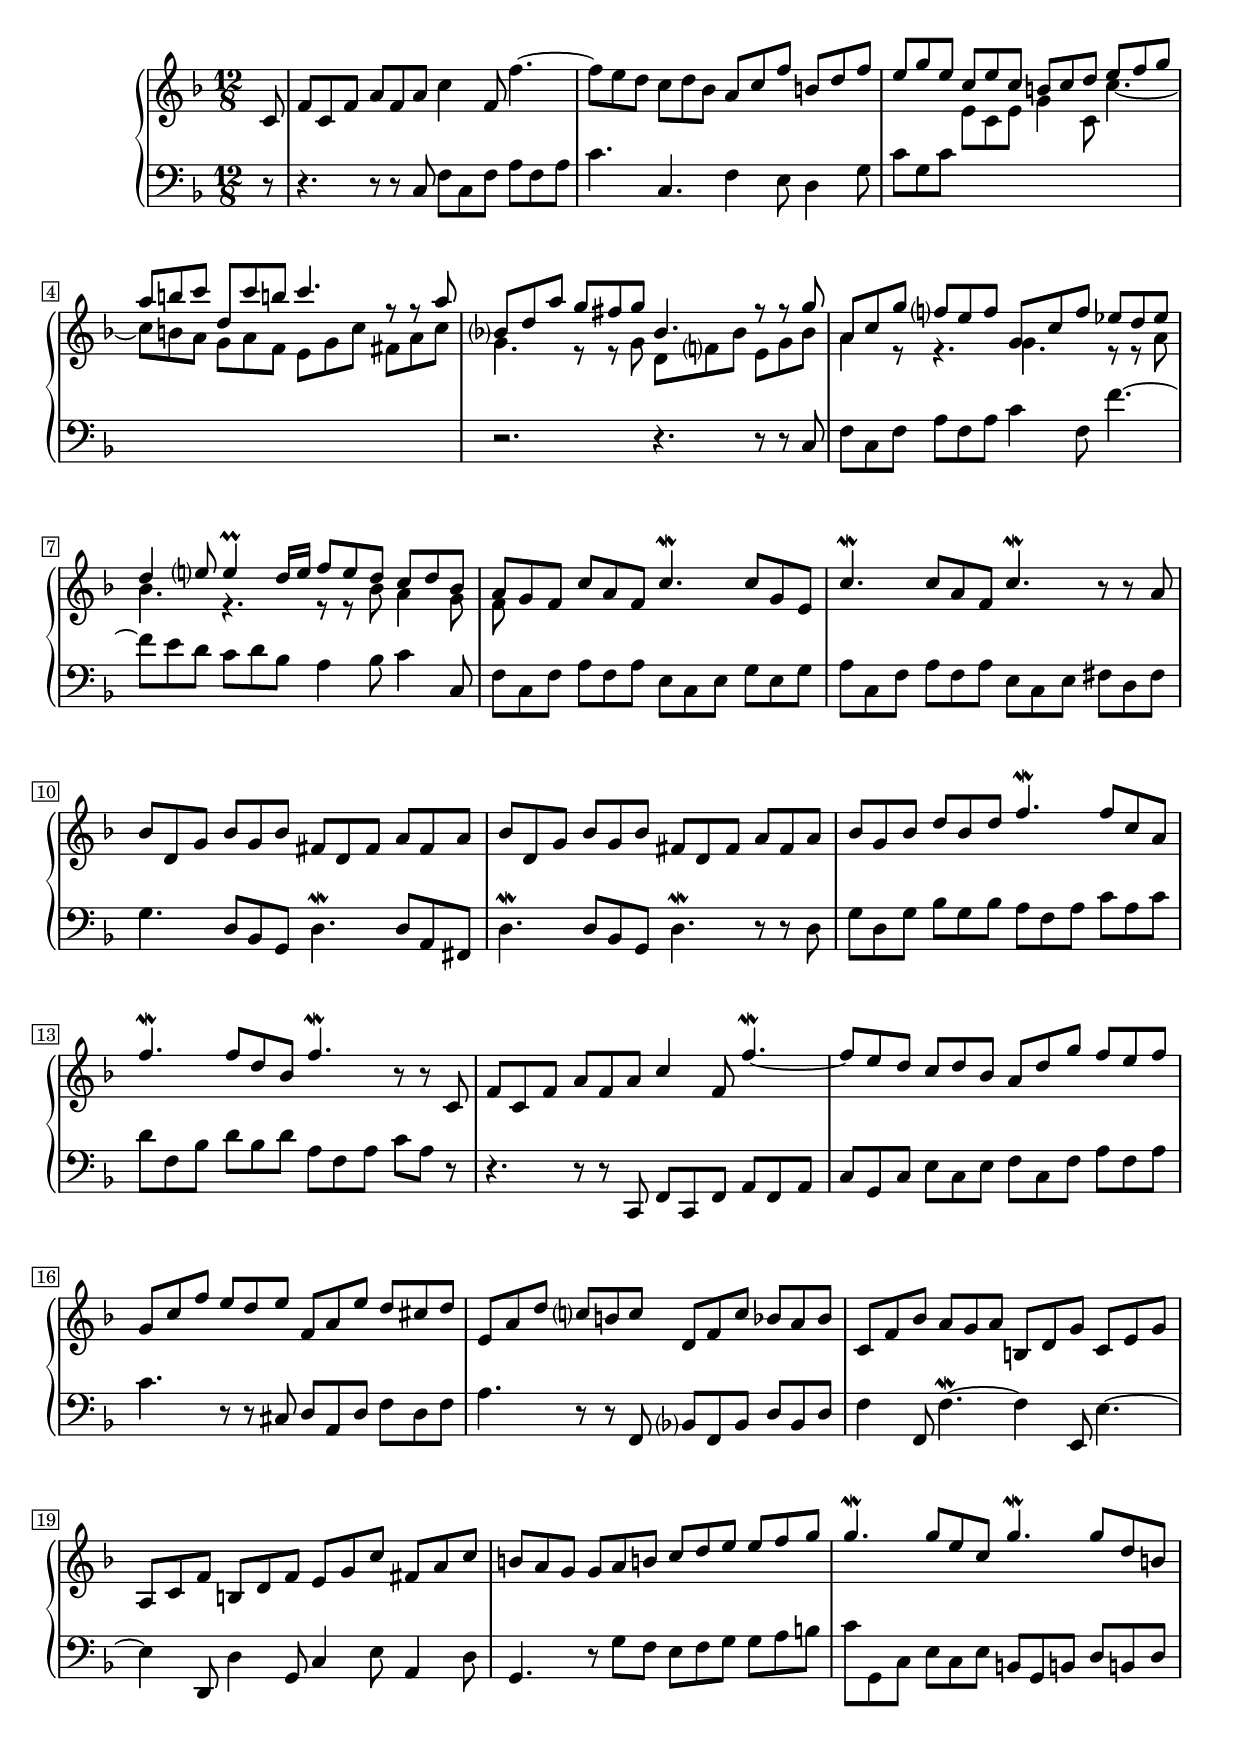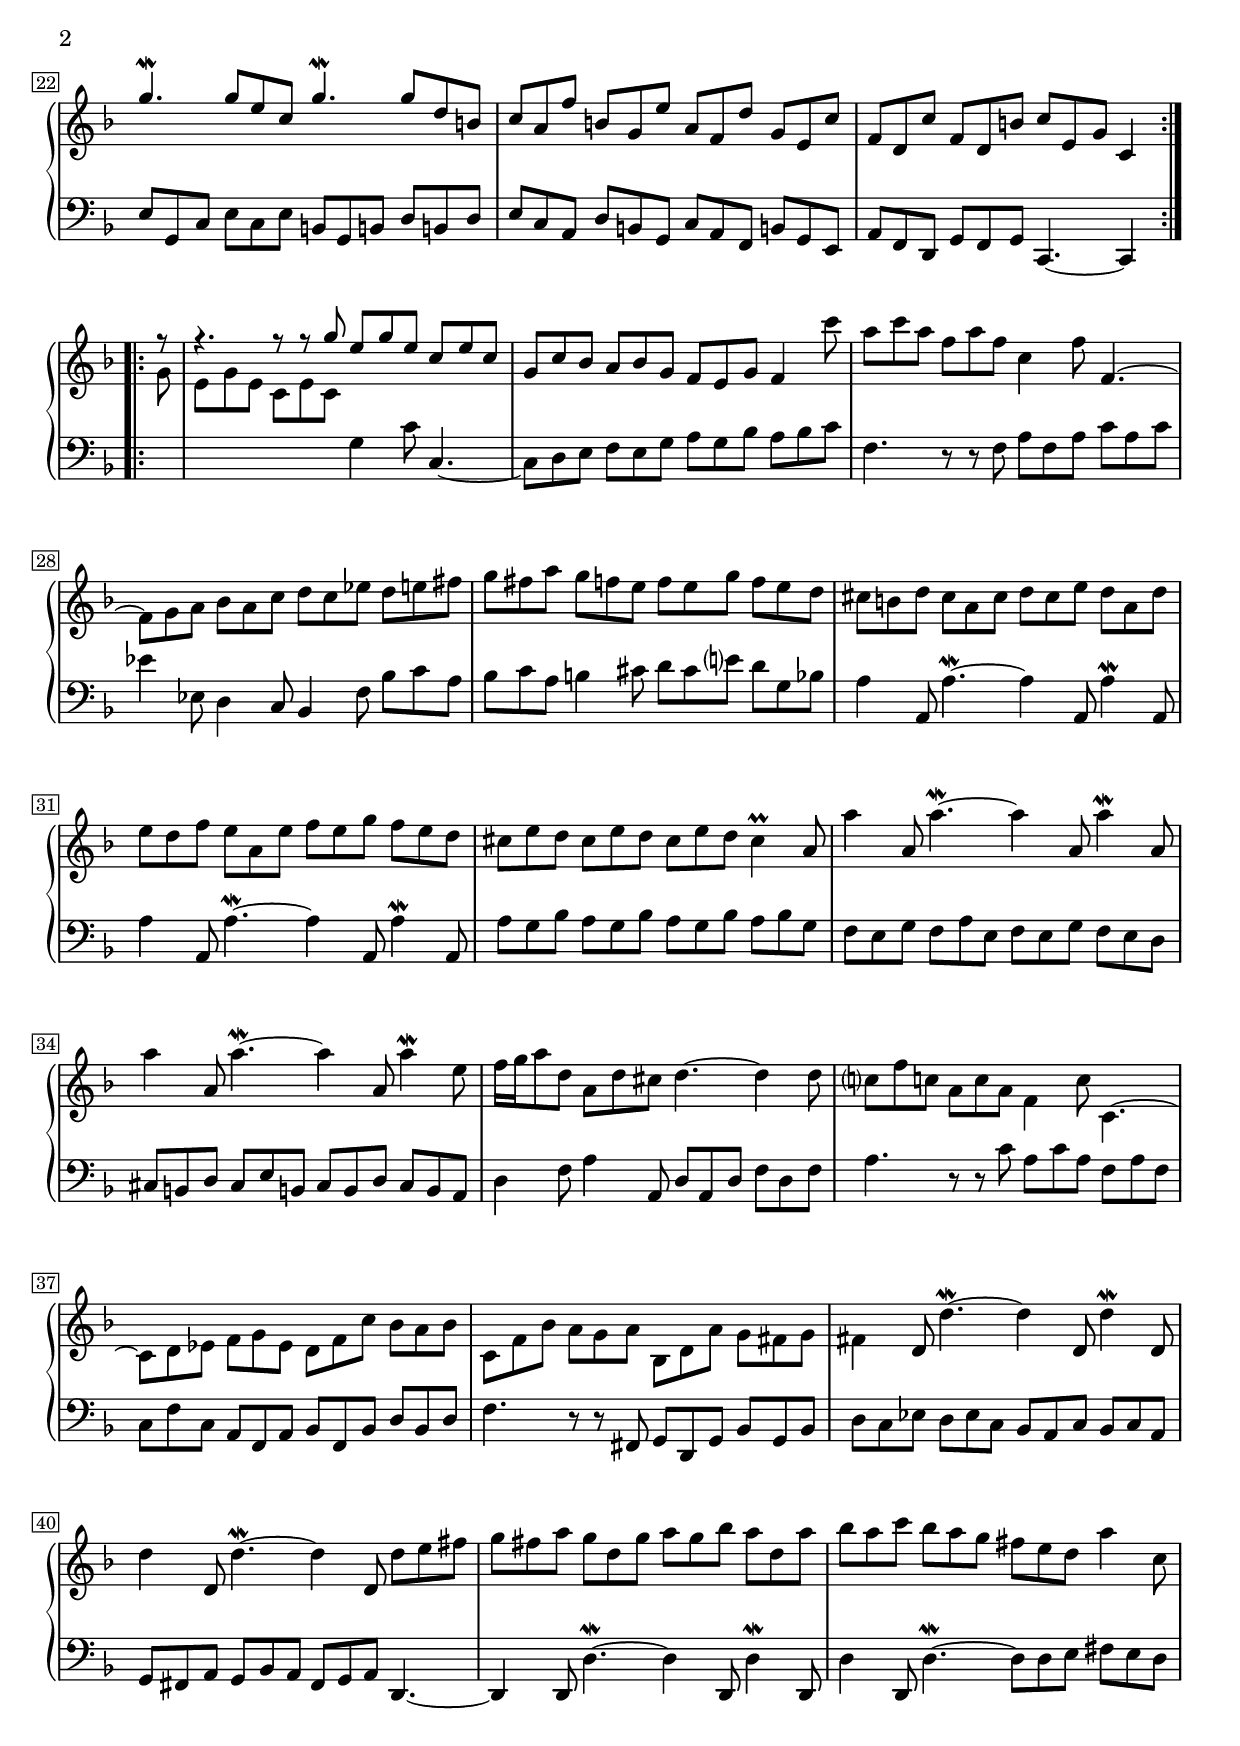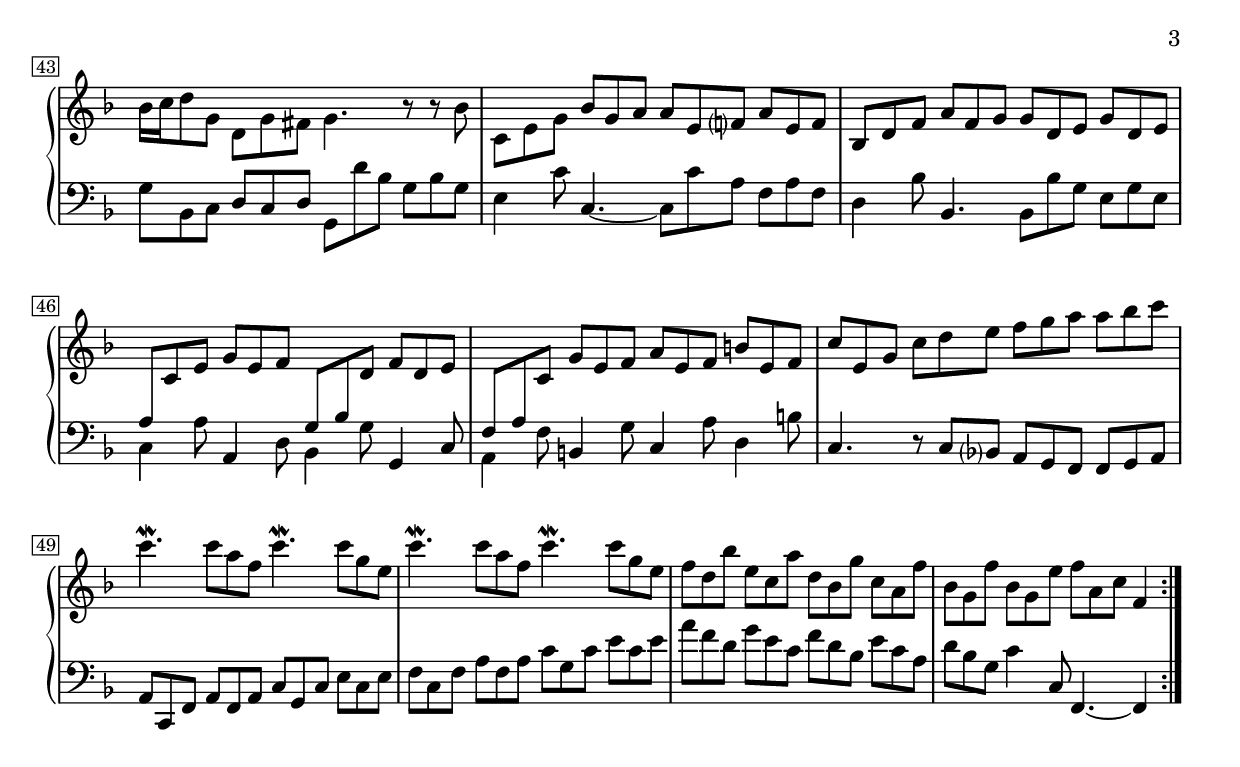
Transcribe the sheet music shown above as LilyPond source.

Global = {
  \key f \major
  \time 12/8
  \include "../global.ly"
}

Upper = \relative c'' {
  \clef treble
  \Global
  \partial 8
  \repeat volta 2 {
    c,8
  | f8 c f  a f a  c4 f,8  f'4.~
  | f8 e d  c d bes  { \stemUp a c f  b,! d f }
  | e8 g e << { c8 e c  b! c d  e f g } \\ {  e,8 c e  g4 c,8  c'4.~ } >>
  | << { a'8 b! c  d, c' b!  c4.  r8 r8 a8 } \\ { c,8 b! a  g a f  e g c  fis, a c } >>
  %5
  | << { bes8 d a'  g fis g  bes,4.  r8 r8 g' } \\ { g,4.  r8 r8 g8  d f! bes  e, g bes } >>
  | << { a8 c g'  f e f  g, c f  ees d ees } \\ { a,4 r8  r4.  g4.  r8 r8 a } >>
  | << { d4 e!8  e4\prall d16 e  f8 e d  c d bes } \\ { bes4.  r4.  r8 r8 bes  a4 g8 } >>
  | << { a8 g f  c' a f  c'4.\mordent  c8 g e } \\ { f8 } >>
  | c'4.\mordent  c8 a f  c'4.\mordent  r8 r8 a
  %10
  | bes d, g  bes g bes  fis d fis  a fis a
  | bes d, g  bes g bes  fis d fis  a fis a
  | bes g bes  d bes d  f4.\mordent  f8 c a
  | f'4.\mordent  f8 d bes  f'4.\mordent  r8 r8 c,8
  | f8 c f  a f a  c4 f,8  f'4.\mordent~
  % 15
  | f8 e d  c d bes  a d g  f e f
  | g,8 c f  e d e  f, a e'  d cis d
  | e,8 a d  c! b! c  d, f c'  bes a bes
  | c, f bes  a g a  b,! d g  c, e g
  | a,8 c f  b,! d f  e g c  fis, a c
  %20
  | b! a g  g a b!  c d e  e f g
  | g4.\mordent  g8 e c  g'4.\mordent  g8 d b!
  | g'4.\mordent  g8 e c  g'4.\mordent  g8 d b!
  | c8 a f'  b,! g e'  a, f d'  g, e c'
  | f,8 d c'  f, d b'!  c e, g  c,4
  }
  \break
  \repeat volta 2 {
    << r8 \\ g'8 >>
  %25
  | << { r4.  r8 r8 g' } \\ { e, g e  c e c } >>  e' g e  c e c
  | g8 c bes  a bes g  f e g  f4 \once \stemDown c''8
  | { \stemDown a8 c a  f a f  c4 f8 }  \once \stemUp f,4.~
  | f8 g a  bes a c  d c ees  d e! fis
  | g8 fis a  g f! e  f e g f e d
  %30
  | cis8 b! d  cis a cis  d cis e  d a d
  | e8 d f  e a, e'  f e g  f e d
  | cis8 e d  cis e d  cis e d  cis4\prall \once \stemUp a8
  | a'4 \once \stemUp a,8  a'4.~\mordent  a4 \once \stemUp a,8  a'4\mordent \once \stemUp a,8
  | a'4 \once \stemUp a,8  a'4.~\mordent  a4 \once \stemUp a,8  a'4\mordent e8
  %35
  | f16 g a8 d,  a d cis  d4.~  d4 d8
  | c!8 f c!  a c a  f4 c'8  c,4.~
  | c8 d ees  f g ees  d f c'  bes a bes
  | c,8 f bes  a g a  bes, d a'  g fis g
  | fis4 \once \stemUp d8  d'4.~\mordent  d4 \once \stemUp d,8  d'4\mordent \once \stemUp d,8
  %40
  | d'4 \once \stemUp d,8  d'4.~\mordent  d4 \once \stemUp d,8  d'8 e fis
  | g8 fis a  g d g  a g bes  a d, a'
  | bes8 a c  bes a g  fis e d  a'4 c,8
  | bes16 c d8 g,  d8 g fis  g4.  r8 r8 bes
  | c,8 e g  { \stemUp bes g a }  a e f  a e f
  %45
  | bes,8 d f  a f g  g d e  g d e
  | \override Stem.details.beamed-lengths = #'(7)
    \change Staff = "lower" { \stemUp a,8 }
    \revert Stem.details.beamed-lengths
    \change Staff = "upper" { c e  g e f }
    \change Staff = "lower" { g, bes }
    \change Staff = "upper" { d f d e }
  | \change Staff = "lower" { f,8 a }
    \change Staff = "upper" { c  g' e f  a e f  b! e, f }
  | c'8 e, g  { \stemDown c d e  f g a  a bes c }
  | c4.\mordent  c8 a f  c'4.\mordent  c8 g e
  %50
  | c'4.\mordent  c8 a f  c'4.\mordent  c8 g e
  | f8 d bes'  e, c a'  d, bes g'  c, a f'
  | bes, g f'  bes, g e'  f a, c  \once \stemUp f,4
  }
  \fine

% la si do re mi fa sol
%  a b  c  d  e  f  g
}

Lower = \relative c {
  \clef bass
  \Global
  \partial 8
  \repeat volta 2 {
    r8
  | r4.  r8 r8 c  f c f  a f a
  | c4.  c,4.  f4 e8  d4 g8
  | c8 g c  s4.  s4.  s4.
  | s4. s4. s4. s4.
  %5
  | r2. r4. r8 r8 c,8
  | f8 c f  a f a  c4 f,8  f'4.~
  | f8 e d  c d bes  a4 bes8  c4 c,8
  | f c f  a f a  e c e  g e g
  | a c, f  a f a  e c e fis d fis
  %10
  | g4.  d8 bes g  d'4.\mordent  d8 a fis
  | d'4.\mordent  d8 bes g  d'4.\mordent  r8 r8 d8
  | g8 d g  bes g bes  a f a  c a c
  | d8 f, bes  d bes d  a f a  c a r8
  | r4.  r8 r8 c,,  f c f  a f a
  %15
  | c g c  e c e  f c f  a f a
  | c4.  r8 r8 cis,8  d a d  f d f
  | a4.  r8 r8 f,8  bes f bes  d bes d
  | f4 f,8  f'4.\mordent~  f4 e,8  e'4.~
  | e4 d,8  d'4 g,8  c4 e8  a,4 d8
  %20
  | g,4.  r8 g'8 f  e f g  g a b!
  | c8 g, c  e c e  b! g b!  d b! d
  | e8 g, c  e c e  b! g b!  d b! d
  | e8 c a  d b! g  c a f  b! g e
  | a8 f d  g f g c,4.~ c4
  }
  \break
  \repeat volta 2 {
    s8
  %25
  | s4.  s4.  g''4 c8  c,4.~
  | c8 d e  f e g  a g bes  a bes c
  | f,4.  r8 r8 f8  a f a  c a c
  | ees4 ees,8  d4 c8  bes4 f'8  bes c a
  | bes c a  b!4 cis8  d8 cis e  d g, bes
  %30
  | a4 a,8  a'4.\mordent~  a4 a,8  a'4\mordent a,8
  | a'4 a,8  a'4.\mordent~  a4 a,8  a'4\mordent a,8
  | a'8 g bes  a g bes  a g bes a bes g
  | f8 e g  f a e  f e g  f e d
  | cis8 b! d  cis e b!  cis b d  cis b a
  %35
  | d4 f8  a4 a,8  d8 a d  f d f
  | a4.  r8 r8 c8  a8 c a  f a f
  | c8 f c  a f a  bes f bes  d bes d
  | f4.  r8 r8 fis,  g d g  bes g bes
  | d c ees  d ees c  bes a c  bes c a
  %40
  | g fis a  g bes a  fis g a  d,4.~
  | d4 d8  d'4.\mordent~  d4 d,8  d'4\mordent d,8
  | d'4 d,8  d'4.\mordent~  d8 d e  fis e d
  | g bes, c  d c d  g, d'' bes g bes g
  | e4 c'8  c,4.~  c8 c' a  f a f
  %45
  | d4 bes'8  bes,4.  bes8 bes' g  e g e
  | \once \stemDown c4 a'8  a,4 d8  \once \stemDown bes4 g'8  g,4 c8
  | \once \stemDown a4 f'8  b,!4 g'8  c,4 a'8  d,4 b'!8
  | c,4.  r8 c8 bes  a g f  f g a
  | a8 c, f  a f a  c g c  e c e
  | f8 c f  a f a  c g c  e c e
  | a8 f d  g e c  f d bes  e c a
  | d8 bes g  c4 c,8  f,4.~  f4
  % ...
  }
  \fine

% la si do re mi fa sol
%  a b  c  d  e  f  g
}

\score {
  \new PianoStaff
  <<
    \accidentalStyle Score.piano-cautionary
    \new Staff = "upper" \Upper
    \new Staff = "lower" \Lower
  >>
  \header {
    subtitle = "Gigue."
  }
  \layout { }
  \midi {
    \tempo 4 = 200
  }
}
